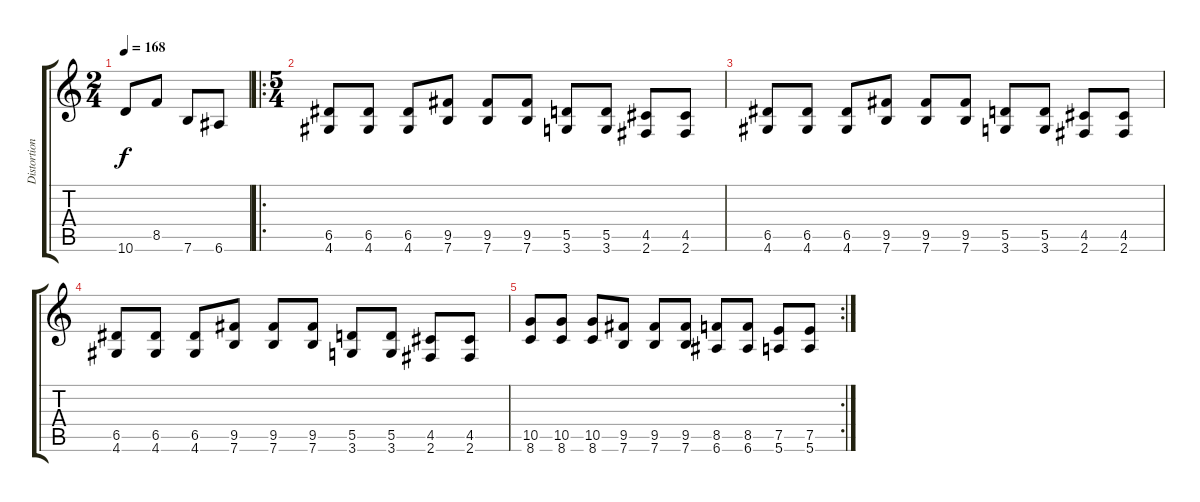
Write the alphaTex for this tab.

\track ("Distortion Guitar" "Distortion") {instrument distortionguitar}
\staff {score tabs}
\tuning (E4 B3 G3 D3 A2 E2) {hide}
\ts (2 4)
\tempo 168
\clef g2
\ks c
10.6.8{dy f} 8.5.8 7.6.8 6.6.8 |
\ro
\ts (5 4)
(6.5 4.6).8 (6.5 4.6).8 (6.5 4.6).8 (9.5 7.6).8 (9.5 7.6).8 (9.5 7.6).8 (5.5 3.6).8 (5.5 3.6).8 (4.5 2.6).8 (4.5 2.6).8 |
(6.5 4.6).8 (6.5 4.6).8 (6.5 4.6).8 (9.5 7.6).8 (9.5 7.6).8 (9.5 7.6).8 (5.5 3.6).8 (5.5 3.6).8 (4.5 2.6).8 (4.5 2.6).8 |
(6.5 4.6).8 (6.5 4.6).8 (6.5 4.6).8 (9.5 7.6).8 (9.5 7.6).8 (9.5 7.6).8 (5.5 3.6).8 (5.5 3.6).8 (4.5 2.6).8 (4.5 2.6).8 |
\rc 2
(10.5 8.6).8 (10.5 8.6).8 (10.5 8.6).8 (9.5 7.6).8 (9.5 7.6).8 (9.5 7.6).8 (8.5 6.6).8 (8.5 6.6).8 (7.5 5.6).8 (7.5 5.6).8
